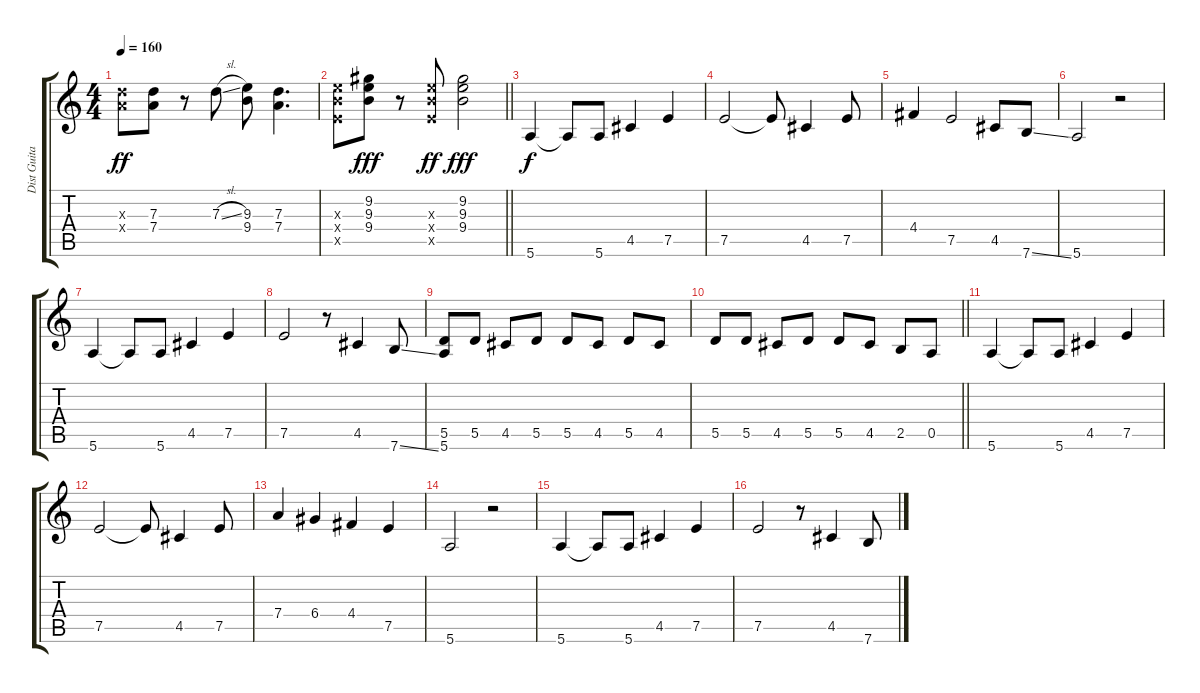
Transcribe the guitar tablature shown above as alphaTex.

\track ("Dist Guitar" "Dist Guita") {instrument distortionguitar}
\staff {score tabs}
\tuning (E4 B3 G3 D3 A2 E2) {hide}
\ts (4 4)
\tempo 160
\clef g2
\ks c
(7.3{x} 7.4{x}).8{dy ff} (7.3 7.4).8 r.8 7.3{sl}.8 (9.3 9.4).8 (7.3 7.4).4{d} |
\barLineRight lightlight
(9.3{x} 9.4{x} 7.5{x}).8 (9.2 9.3 9.4).8{dy fff} r.8 (9.3{x} 9.4{x} 7.5{x}).8{dy ff} (9.2 9.3 9.4).2{dy fff} |
5.6.4{dy f instrument distortionguitar} 5.6{t}.8 5.6.8 4.5.4 7.5.4 |
7.5.2 7.5{t}.8 4.5.4 7.5.8 |
4.4.4 7.5.2 4.5.8 7.6{ss}.8 |
5.6.2 r.2 |
5.6.4 5.6{t}.8 5.6.8 4.5.4 7.5.4 |
7.5.2 r.8 4.5.4 7.6{ss}.8 |
(5.5 5.6).8 5.5.8 4.5.8 5.5.8 5.5.8 4.5.8 5.5.8 4.5.8 |
\barLineRight lightlight
5.5.8 5.5.8 4.5.8 5.5.8 5.5.8 4.5.8 2.5.8 0.5.8 |
5.6.4 5.6{t}.8 5.6.8 4.5.4 7.5.4 |
7.5.2 7.5{t}.8 4.5.4 7.5.8 |
7.4.4 6.4.4 4.4.4 7.5.4 |
5.6.2 r.2 |
5.6.4 5.6{t}.8 5.6.8 4.5.4 7.5.4 |
7.5.2 r.8 4.5.4 7.6{ss}.8
